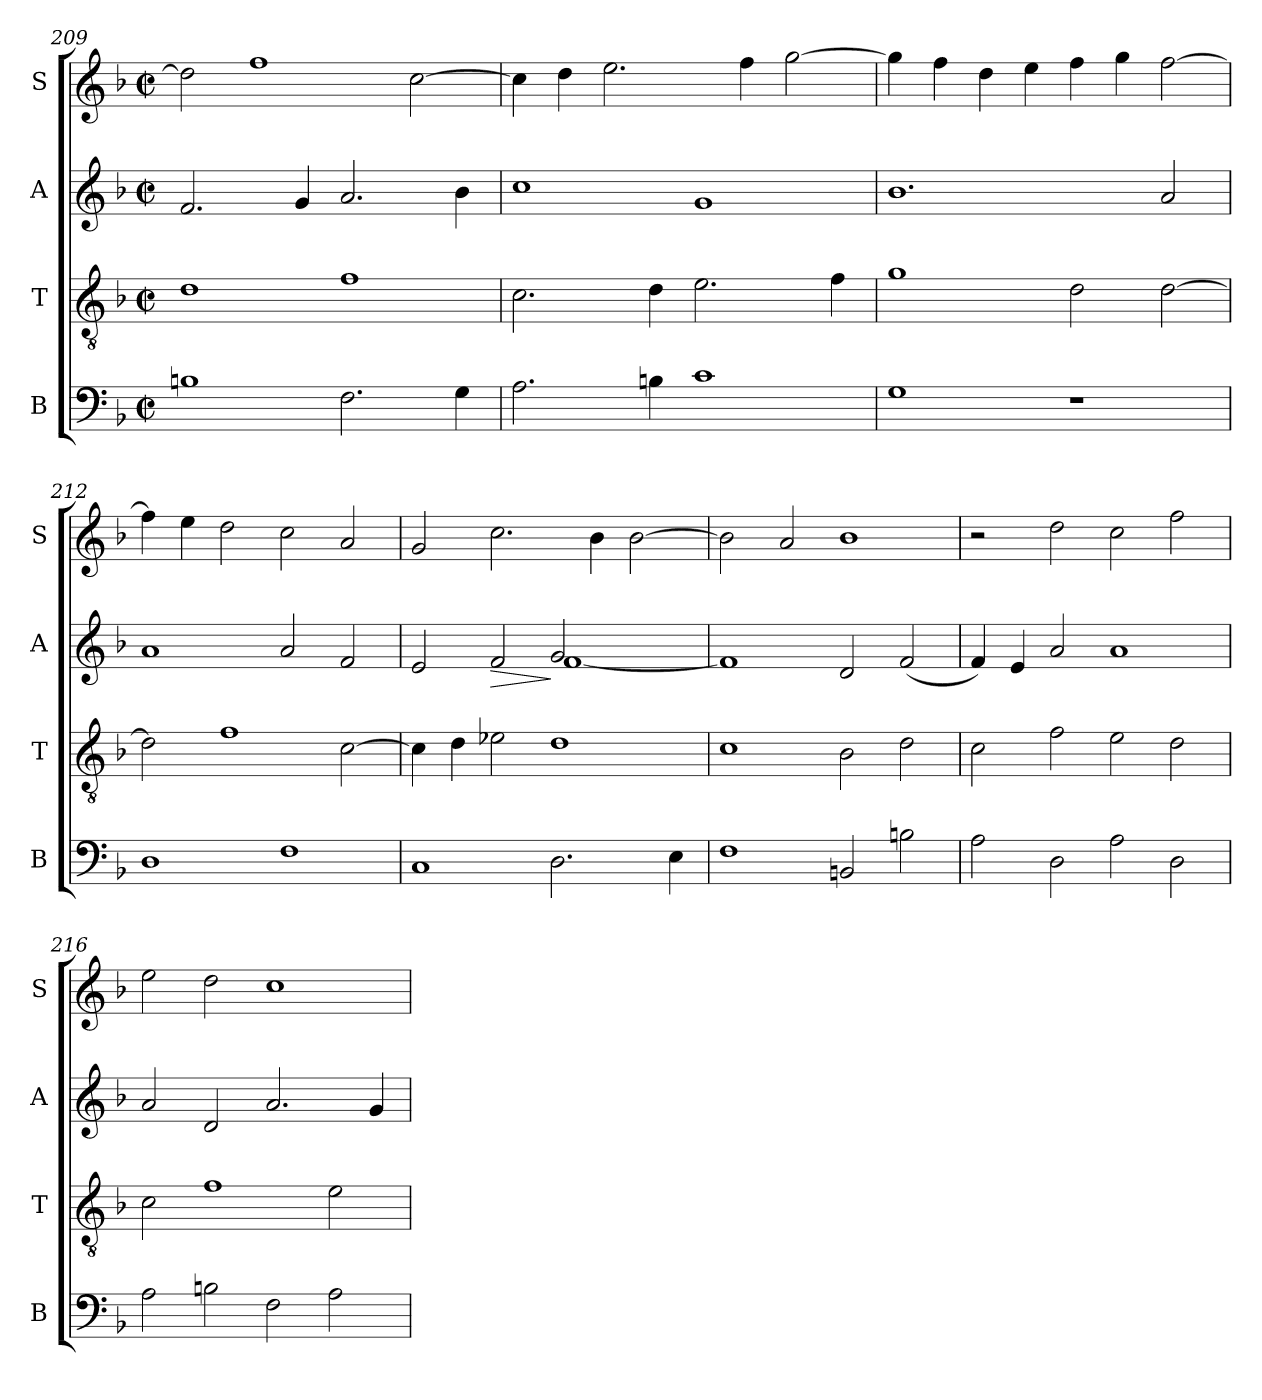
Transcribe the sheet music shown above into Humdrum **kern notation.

**kern	**kern	**kern	**dynam	**kern
*part4	*part3	*part2	*part2	*part1
*staff4	*staff3	*staff2	*staff2	*staff1
*I"B	*I"T	*I"A	*	*I"S
*I'B	*I'T	*I'A	*	*I'S
*clefF4	*clefGv2	*clefG2	*	*clefG2
*k[b-]	*k[b-]	*k[b-]	*	*k[b-]
*F:	*F:	*F:	*	*F:
*M2/2	*M2/2	*M2/2	*	*M2/2
*met(c|)	*met(c|)	*met(c|)	*	*met(c|)
=209	=209	=209	=209	=209
1B	1d	2.f/	.	2dd\]
.	.	.	.	1ff
.	.	4g/	.	.
2.F\	1f	2.a/	.	.
.	.	.	.	[>2cc\
4G\	.	4b-\	.	.
=210	=210	=210	=210	=210
2.A\	2.c\	1cc	.	4cc\]
.	.	.	.	4dd\
.	.	.	.	2.ee\
4B\	4d\	.	.	.
1c	2.e\	1g	.	.
.	.	.	.	4ff\
.	.	.	.	[>2gg\
.	4f\	.	.	.
=211	=211	=211	=211	=211
1G	1g	1.b-	.	4gg\]
.	.	.	.	4ff\
.	.	.	.	4dd\
.	.	.	.	4ee\
1r	2d\	.	.	4ff\
.	.	.	.	4gg\
.	[>2d\	2a/	.	[>2ff\
=212	=212	=212	=212	=212
1D	2d\]	1a	.	4ff\]
.	.	.	.	4ee\
.	1f	.	.	2dd\
1F	.	2a/	.	2cc\
.	[<2c\	2f/	.	2a/
!!LO:LB:g=z
=213	=213	=213	=213	=213
*	*	*^	*	*
1C	4c\]	2e/	1ryy	.	2g/
.	4d\	.	.	.	.
!	!	!	!	!LO:HP:b	!
.	2e-X\	2f>/	.	>	2.cc\
2.D\	1d	2g/	[<1f	]	.
.	.	.	.	.	4b-\
.	.	2ryy	.	.	[>2b-\
4E\	.	.	.	.	.
*	*	*v	*v	*	*
=214	=214	=214	=214	=214
1F	1c	1f]	.	2b-\]
.	.	.	.	2a/
2BB/	2B-\	2d/	.	1b-
2B\	2d\	(<2f/	.	.
=215	=215	=215	=215	=215
2A\	2c\	4f/)	.	2r
.	.	4e/	.	.
2D\	2f\	2a/	.	2dd\
2A\	2e\	1a	.	2cc\
2D\	2d\	.	.	2ff\
=216	=216	=216	=216	=216
2A\	2c\	2a/	.	2ee\
2B\	1f	2d/	.	2dd\
2F\	.	2.a/	.	1cc
2A\	2e\	.	.	.
.	.	4g/	.	.
=	=	=	=	=
*-	*-	*-	*-	*-
